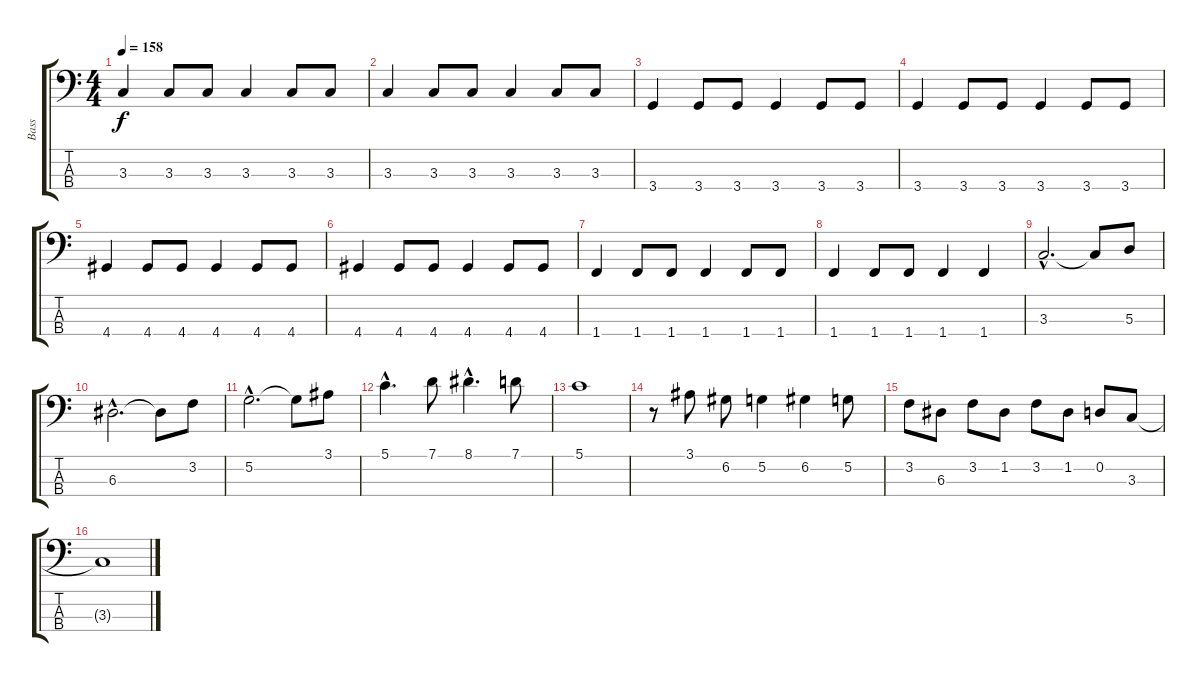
\track ("Bass" "Bass") {instrument electricbassfinger}
\staff {score tabs}
\tuning (G2 D2 A1 E1) {hide}
\ts (4 4)
\tempo 158
\clef f4
\ks c
3.3.4{dy f} 3.3.8 3.3.8 3.3.4 3.3.8 3.3.8 |
3.3.4 3.3.8 3.3.8 3.3.4 3.3.8 3.3.8 |
3.4.4 3.4.8 3.4.8 3.4.4 3.4.8 3.4.8 |
3.4.4 3.4.8 3.4.8 3.4.4 3.4.8 3.4.8 |
4.4.4 4.4.8 4.4.8 4.4.4 4.4.8 4.4.8 |
4.4.4 4.4.8 4.4.8 4.4.4 4.4.8 4.4.8 |
1.4.4 1.4.8 1.4.8 1.4.4 1.4.8 1.4.8 |
1.4.4 1.4.8 1.4.8 1.4.4 1.4.4 |
3.3{hac}.2{d} 3.3{t}.8 5.3.8 |
6.3{hac}.2{d} 6.3{t}.8 3.2.8 |
5.2{hac}.2{d} 5.2{t}.8 3.1.8 |
5.1{hac}.4{d} 7.1.8 8.1{hac}.4{d} 7.1.8 |
5.1.1 |
r.8 3.1.8 6.2.8 5.2.4 6.2.4 5.2.8 |
3.2.8 6.3.8 3.2.8 1.2.8 3.2.8 1.2.8 0.2.8 3.3.8 |
3.3{t}.1
